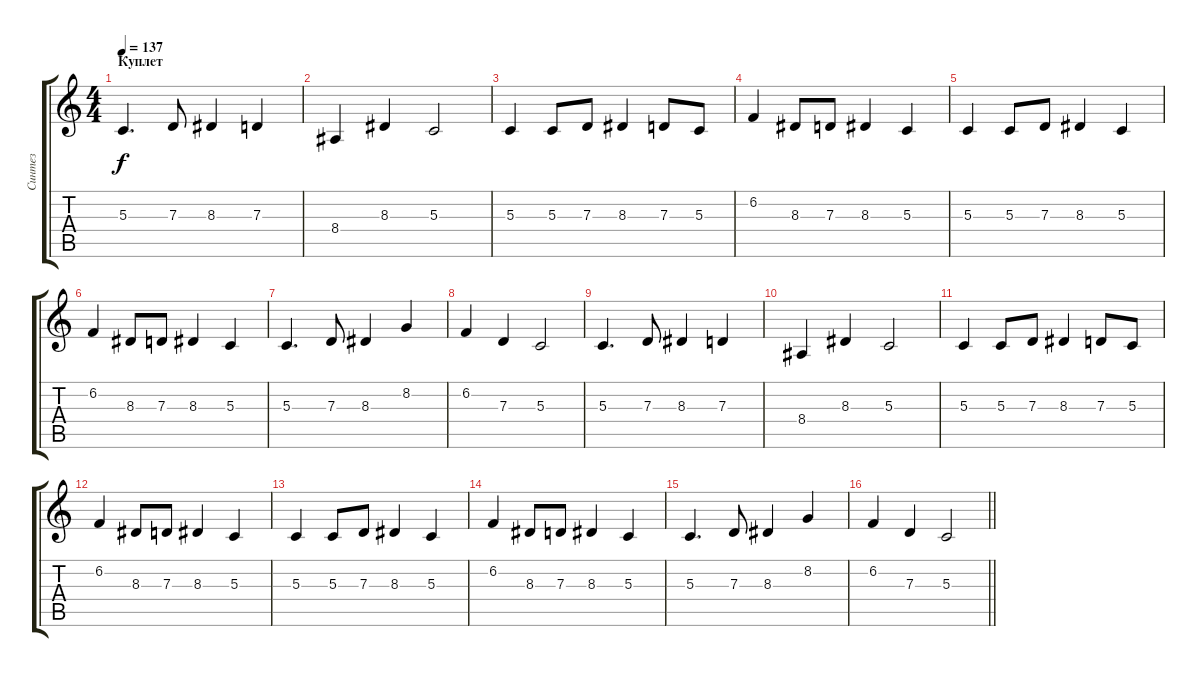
\track ("Синтез" "Синтез") {instrument reedorgan}
\staff {score tabs}
\tuning (E4 B3 G3 D3 A2 E2) {hide}
\ts (4 4)
\section ("" "Куплет")
\tempo 137
\clef g2
\ks c
5.3.4{d dy f} 7.3.8 8.3.4 7.3.4 |
8.4.4 8.3.4 5.3.2 |
5.3.4 5.3.8 7.3.8 8.3.4 7.3.8 5.3.8 |
6.2.4 8.3.8 7.3.8 8.3.4 5.3.4 |
5.3.4 5.3.8 7.3.8 8.3.4 5.3.4 |
6.2.4 8.3.8 7.3.8 8.3.4 5.3.4 |
5.3.4{d} 7.3.8 8.3.4 8.2.4 |
6.2.4 7.3.4 5.3.2 |
5.3.4{d} 7.3.8 8.3.4 7.3.4 |
8.4.4 8.3.4 5.3.2 |
5.3.4 5.3.8 7.3.8 8.3.4 7.3.8 5.3.8 |
6.2.4 8.3.8 7.3.8 8.3.4 5.3.4 |
5.3.4 5.3.8 7.3.8 8.3.4 5.3.4 |
6.2.4 8.3.8 7.3.8 8.3.4 5.3.4 |
5.3.4{d} 7.3.8 8.3.4 8.2.4 |
\barLineRight lightlight
6.2.4 7.3.4 5.3.2
